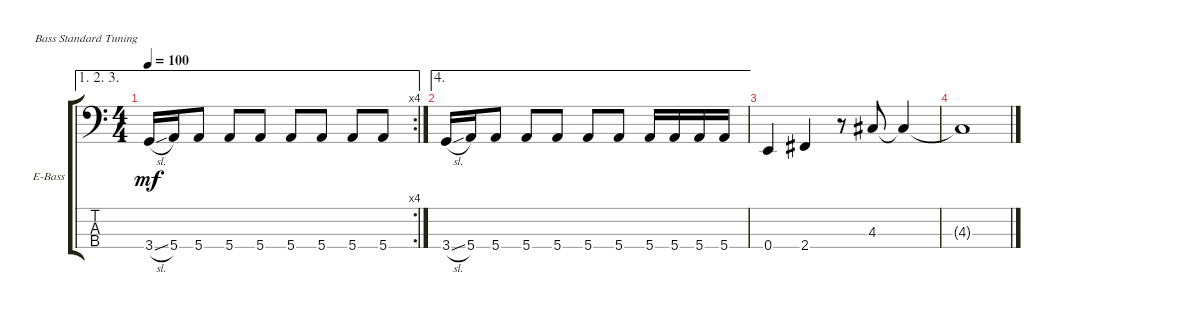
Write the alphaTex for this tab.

\defaultSystemsLayout 4
\bracketExtendMode groupsimilarinstruments
\firstSystemTrackNameOrientation horizontal
\otherSystemsTrackNameOrientation horizontal
\track ("Electric Bass" "E-Bass") {instrument electricbassfinger}
\staff {score tabs}
\tuning (G2 D2 A1 E1)
\ae (1 2 3)
\rc 4
\ts (4 4)
\tempo 100
\clef f4
\ks c
3.4{sl}.16{dy mf} 5.4.16 5.4.8 5.4.8 5.4.8 5.4.8 5.4.8 5.4.8 5.4.8 |
\ae 4
3.4{sl}.16 5.4.16 5.4.8 5.4.8 5.4.8 5.4.8 5.4.8 5.4.16 5.4.16 5.4.16 5.4.16 |
\scale
0.511552 0.4.4 2.4.4 r.8 4.3.8 4.3{t}.4 |
\scale
0.4882 4.3{t}.1
